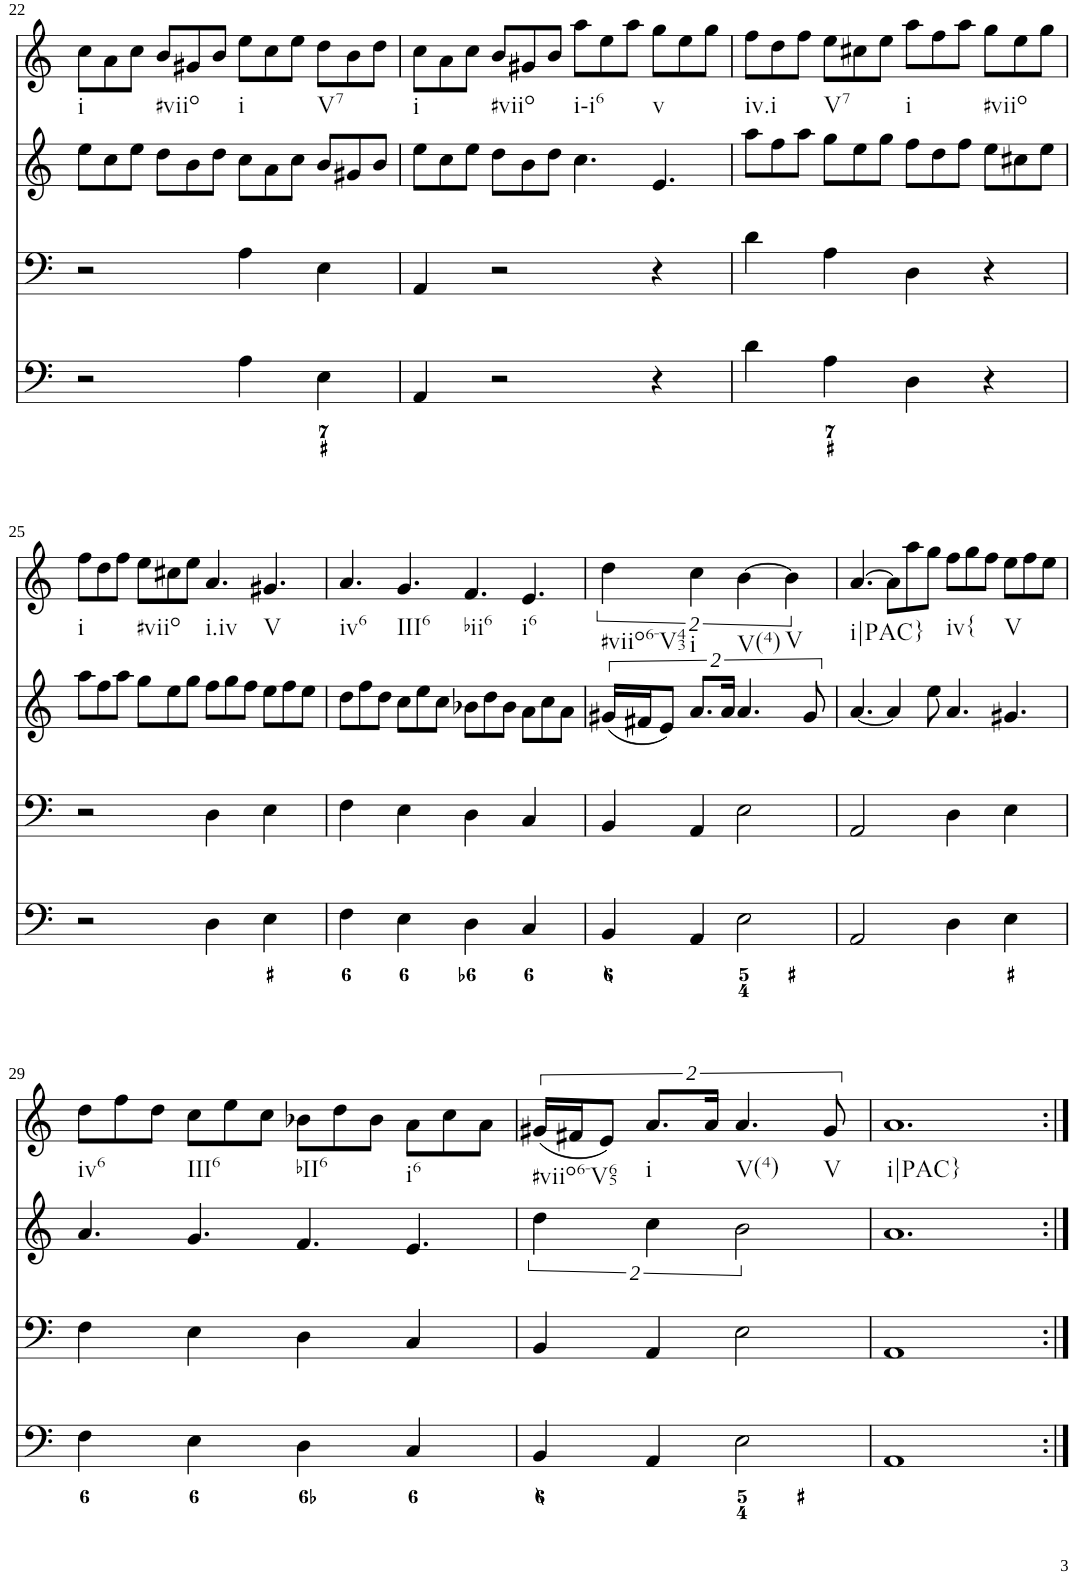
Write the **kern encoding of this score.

**kern	**kern	**kern	**kern
*part4	*part3	*part2	*part1
*staff4	*staff3	*staff2	*staff1
*I"Piano	*I"Piano	*I"Piano	*I"Piano
*I'Pno	*I'Pno	*I'Pno	*I'Pno
!!LO:PB:g=z
*clefF4	*clefF4	*clefG2	*clefG2
*k[]	*k[]	*k[]	*k[]
*M2/2	*M2/2	*M12/8	*M12/8
=22	=22	=22	=22
!	!	!	!LO:TX:b:t=i
2r	2r	8ee\L	8cc\L
.	.	8cc\	8a\
.	.	8ee\J	8cc\J
!	!	!	!LO:TX:b:t=#viio
.	.	8dd\L	8b/L
4A\	4A\	8b\	8g#X/
.	.	8dd\J	8b/J
!	!	!	!LO:TX:b:t=i
4E\	4E\	8cc\L	8ee\L
.	.	8a\	8cc\
2ryy	2ryy	8cc\J	8ee\J
!	!	!	!LO:TX:b:t=V7
.	.	8b/L	8dd\L
.	.	8g#X/	8b\
.	.	8b/J	8dd\J
=23	=23	=23	=23
!	!	!	!LO:TX:b:t=i
4AA/	4AA/	8ee\L	8cc\L
.	.	8cc\	8a\
2r	2r	8ee\J	8cc\J
!	!	!	!LO:TX:b:t=#viio
.	.	8dd\L	8b/L
.	.	8b\	8g#X/
.	.	8dd\J	8b/J
!	!	!	!LO:TX:b:t=i-i6
4r	4r	4.cc\	8aa\L
.	.	.	8ee\
2ryy	2ryy	.	8aa\J
!	!	!	!LO:TX:b:t=v
.	.	4.e/	8gg\L
.	.	.	8ee\
.	.	.	8gg\J
=24	=24	=24	=24
!	!	!	!LO:TX:b:t=iv.i
4d\	4d\	8aa\L	8ff\L
.	.	8ff\	8dd\
4A\	4A\	8aa\J	8ff\J
!	!	!	!LO:TX:b:t=V7
.	.	8gg\L	8ee\L
4D\	4D\	8ee\	8cc#X\
.	.	8gg\J	8ee\J
!	!	!	!LO:TX:b:t=i
4r	4r	8ff\L	8aa\L
.	.	8dd\	8ff\
2ryy	2ryy	8ff\J	8aa\J
!	!	!	!LO:TX:b:t=#viio
.	.	8ee\L	8gg\L
.	.	8cc#X\	8ee\
.	.	8ee\J	8gg\J
!!LO:LB:g=z
=25	=25	=25	=25
!	!	!	!LO:TX:b:t=i
2r	2r	8aa\L	8ff\L
.	.	8ff\	8dd\
.	.	8aa\J	8ff\J
!	!	!	!LO:TX:b:t=#viio
.	.	8gg\L	8ee\L
4D\	4D\	8ee\	8cc#X\
.	.	8gg\J	8ee\J
!	!	!	!LO:TX:b:t=i.iv
4E\	4E\	8ff\L	4.a/
.	.	8gg\	.
2ryy	2ryy	8ff\J	.
!	!	!	!LO:TX:b:t=V
.	.	8ee\L	4.g#X/
.	.	8ff\	.
.	.	8ee\J	.
=26	=26	=26	=26
!	!	!	!LO:TX:b:t=iv6
4F\	4F\	8dd\L	4.a/
.	.	8ff\	.
4E\	4E\	8dd\J	.
!	!	!	!LO:TX:b:t=III6
.	.	8cc\L	4.g/
4D\	4D\	8ee\	.
.	.	8cc\J	.
!	!	!	!LO:TX:b:t=bii6
4C/	4C/	8b-X\L	4.f/
.	.	8dd\	.
2ryy	2ryy	8b-\J	.
!	!	!	!LO:TX:b:t=i6
.	.	8a\L	4.e/
.	.	8cc\	.
.	.	8a\J	.
=27	=27	=27	=27
!	!	!	!LO:TX:b:t=#viio6-V43
4BB/	4BB/	(32%3g#X/LL	8%3dd\
.	.	32%3f#X/J	.
.	.	16%3e/J)	.
4AA/	4AA/	.	.
!	!	!	!LO:TX:b:t=i
.	.	16%3.a/L	8%3cc\
2E\	2E\	.	.
.	.	32%3a/Jk	.
!	!	!	!LO:TX:b:t=V(4)
.	.	8%3.a/	[8%3b\
2ryy	2ryy	.	.
!	!	!	!LO:TX:b:t=V
.	.	.	8%3b\]
.	.	16%3g#/	.
=28	=28	=28	=28
!	!	!	!LO:TX:b:t=i|PAC}
2AA/	2AA/	[4.a/	[4.a/
.	.	4a/]	8a\L]
4D\	4D\	.	8aa\
.	.	8ee\	8gg\J
!	!	!	!LO:TX:b:t=iv{
4E\	4E\	4.a/	8ff\L
.	.	.	8gg\
2ryy	2ryy	.	8ff\J
!	!	!	!LO:TX:b:t=V
.	.	4.g#X/	8ee\L
.	.	.	8ff\
.	.	.	8ee\J
!!LO:LB:g=z
=29	=29	=29	=29
!	!	!	!LO:TX:b:t=iv6
4F\	4F\	4.a/	8dd\L
.	.	.	8ff\
4E\	4E\	.	8dd\J
!	!	!	!LO:TX:b:t=III6
.	.	4.g/	8cc\L
4D\	4D\	.	8ee\
.	.	.	8cc\J
!	!	!	!LO:TX:b:t=bII6
4C/	4C/	4.f/	8b-X\L
.	.	.	8dd\
2ryy	2ryy	.	8b-\J
!	!	!	!LO:TX:b:t=i6
.	.	4.e/	8a\L
.	.	.	8cc\
.	.	.	8a\J
=30	=30	=30	=30
!	!	!	!LO:TX:b:t=#viio6-V65
4BB/	4BB/	8%3dd\	(32%3g#X/LL
.	.	.	32%3f#X/J
.	.	.	16%3e/J)
4AA/	4AA/	.	.
!	!	!	!LO:TX:b:t=i
.	.	8%3cc\	16%3.a/L
2E\	2E\	.	.
.	.	.	32%3a/Jk
!	!	!	!LO:TX:b:t=V(4)
.	.	4%3b\	8%3.a/
2ryy	2ryy	.	.
!	!	!	!LO:TX:b:t=V
.	.	.	16%3g#/
=31	=31	=31	=31
!	!	!	!LO:TX:b:t=i|PAC}
1AA	1AA	1.a	1.a
2ryy	2ryy	.	.
=:|!	=:|!	=:|!	=:|!
*-	*-	*-	*-
